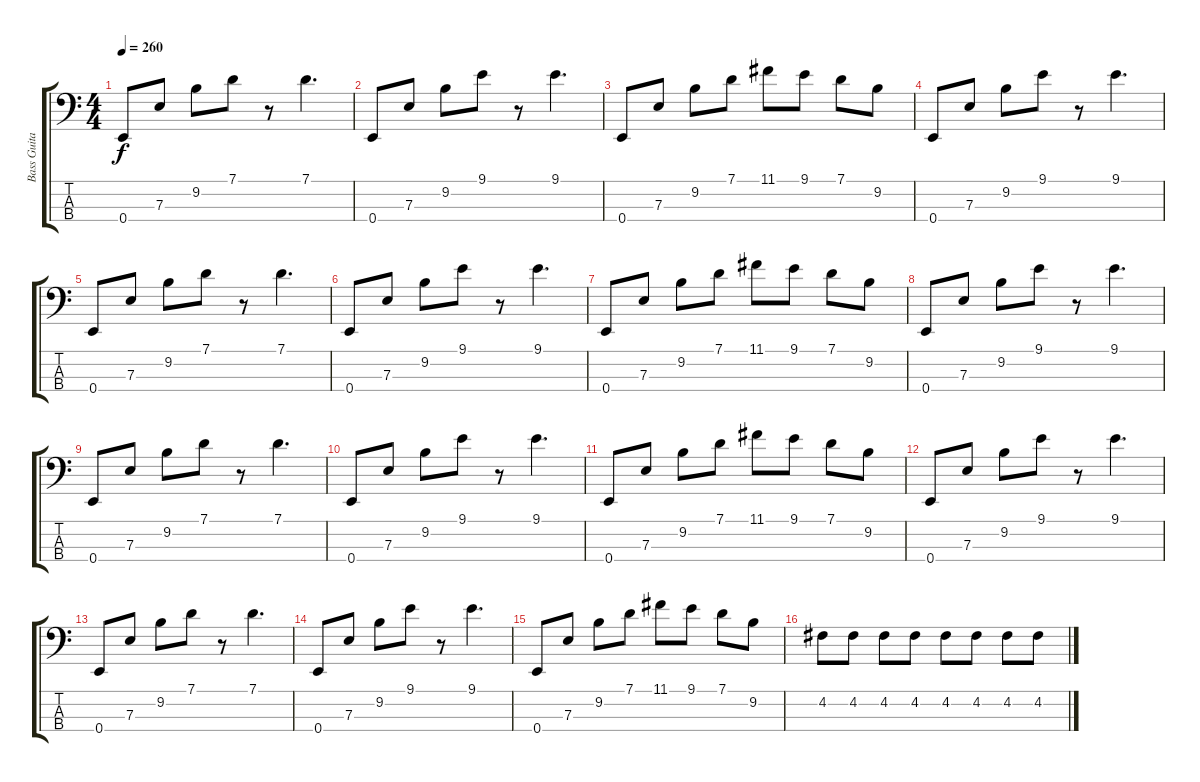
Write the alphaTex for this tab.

\track ("Bass Guitar" "Bass Guita") {instrument electricbassfinger}
\staff {score tabs}
\tuning (G2 D2 A1 E1) {hide}
\ts (4 4)
\tempo 260
\clef f4
\ks c
0.4.8{dy f} 7.3.8 9.2.8 7.1.8 r.8 7.1.4{d} |
0.4.8 7.3.8 9.2.8 9.1.8 r.8 9.1.4{d} |
0.4.8 7.3.8 9.2.8 7.1.8 11.1.8 9.1.8 7.1.8 9.2.8 |
0.4.8 7.3.8 9.2.8 9.1.8 r.8 9.1.4{d} |
0.4.8 7.3.8 9.2.8 7.1.8 r.8 7.1.4{d} |
0.4.8 7.3.8 9.2.8 9.1.8 r.8 9.1.4{d} |
0.4.8 7.3.8 9.2.8 7.1.8 11.1.8 9.1.8 7.1.8 9.2.8 |
0.4.8 7.3.8 9.2.8 9.1.8 r.8 9.1.4{d} |
0.4.8 7.3.8 9.2.8 7.1.8 r.8 7.1.4{d} |
0.4.8 7.3.8 9.2.8 9.1.8 r.8 9.1.4{d} |
0.4.8 7.3.8 9.2.8 7.1.8 11.1.8 9.1.8 7.1.8 9.2.8 |
0.4.8 7.3.8 9.2.8 9.1.8 r.8 9.1.4{d} |
0.4.8 7.3.8 9.2.8 7.1.8 r.8 7.1.4{d} |
0.4.8 7.3.8 9.2.8 9.1.8 r.8 9.1.4{d} |
0.4.8 7.3.8 9.2.8 7.1.8 11.1.8 9.1.8 7.1.8 9.2.8 |
4.2.8 4.2.8 4.2.8 4.2.8 4.2.8 4.2.8 4.2.8 4.2.8
